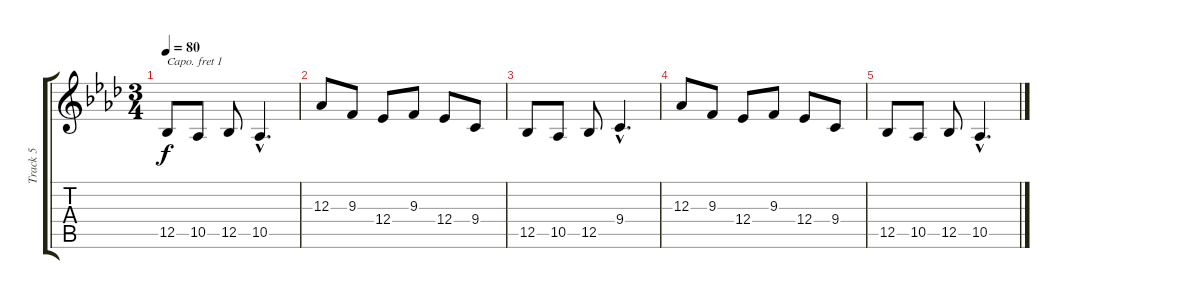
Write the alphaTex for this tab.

\track ("Track 5" "Track 5") {instrument violin}
\staff {score tabs}
\capo 1
\tuning (E4 B3 G3 D3 A2 E2) {hide}
\ts (3 4)
\tempo 80
\clef g2
\ks ab
12.5.8{dy f} 10.5.8 12.5.8 10.5{hac}.4{d} |
12.3.8 9.3.8 12.4.8 9.3.8 12.4.8 9.4.8 |
12.5.8 10.5.8 12.5.8 9.4{hac}.4{d} |
12.3.8 9.3.8 12.4.8 9.3.8 12.4.8 9.4.8 |
12.5.8 10.5.8 12.5.8 10.5{hac}.4{d}
